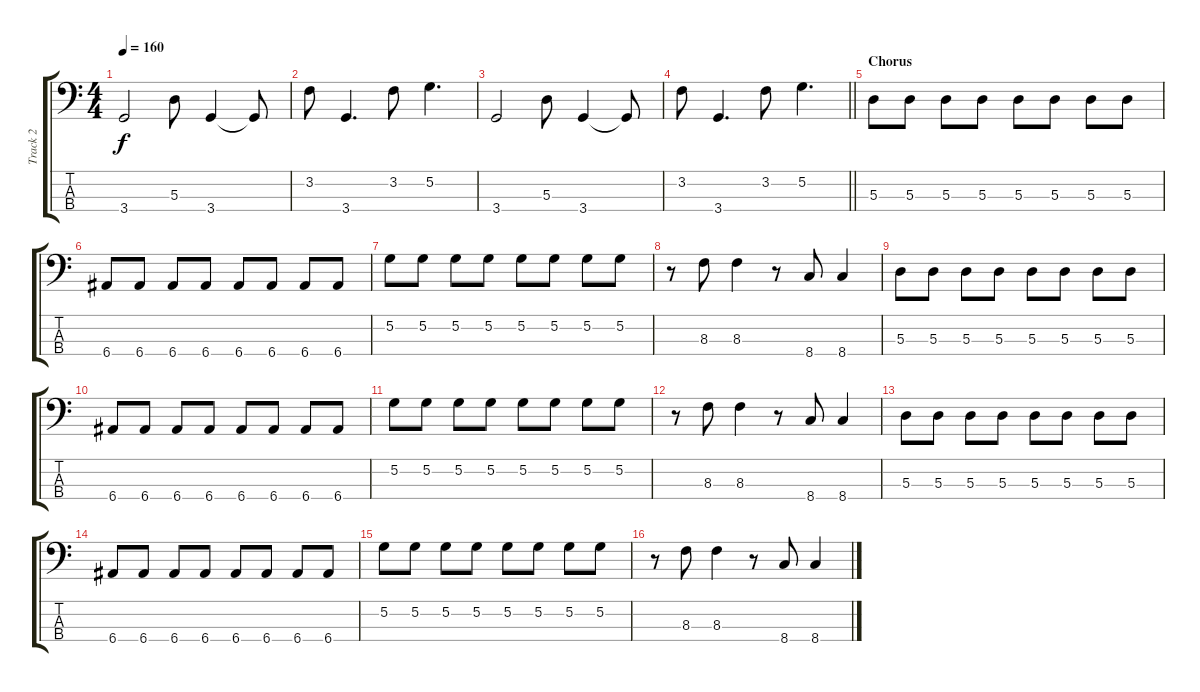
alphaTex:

\track ("Track 2" "Track 2") {instrument slapbass2}
\staff {score tabs}
\tuning (G2 D2 A1 E1) {hide}
\ts (4 4)
\tempo 160
\clef f4
\ks c
3.4.2{dy f} 5.3.8 3.4.4 3.4{t}.8 |
3.2.8 3.4.4{d} 3.2.8 5.2.4{d} |
3.4.2 5.3.8 3.4.4 3.4{t}.8 |
\barLineRight lightlight
3.2.8 3.4.4{d} 3.2.8 5.2.4{d} |
\section ("" "Chorus")
5.3.8 5.3.8 5.3.8 5.3.8 5.3.8 5.3.8 5.3.8 5.3.8 |
6.4.8 6.4.8 6.4.8 6.4.8 6.4.8 6.4.8 6.4.8 6.4.8 |
5.2.8 5.2.8 5.2.8 5.2.8 5.2.8 5.2.8 5.2.8 5.2.8 |
r.8 8.3.8 8.3.4 r.8 8.4.8 8.4.4 |
5.3.8 5.3.8 5.3.8 5.3.8 5.3.8 5.3.8 5.3.8 5.3.8 |
6.4.8 6.4.8 6.4.8 6.4.8 6.4.8 6.4.8 6.4.8 6.4.8 |
5.2.8 5.2.8 5.2.8 5.2.8 5.2.8 5.2.8 5.2.8 5.2.8 |
r.8 8.3.8 8.3.4 r.8 8.4.8 8.4.4 |
5.3.8 5.3.8 5.3.8 5.3.8 5.3.8 5.3.8 5.3.8 5.3.8 |
6.4.8 6.4.8 6.4.8 6.4.8 6.4.8 6.4.8 6.4.8 6.4.8 |
5.2.8 5.2.8 5.2.8 5.2.8 5.2.8 5.2.8 5.2.8 5.2.8 |
r.8 8.3.8 8.3.4 r.8 8.4.8 8.4.4
